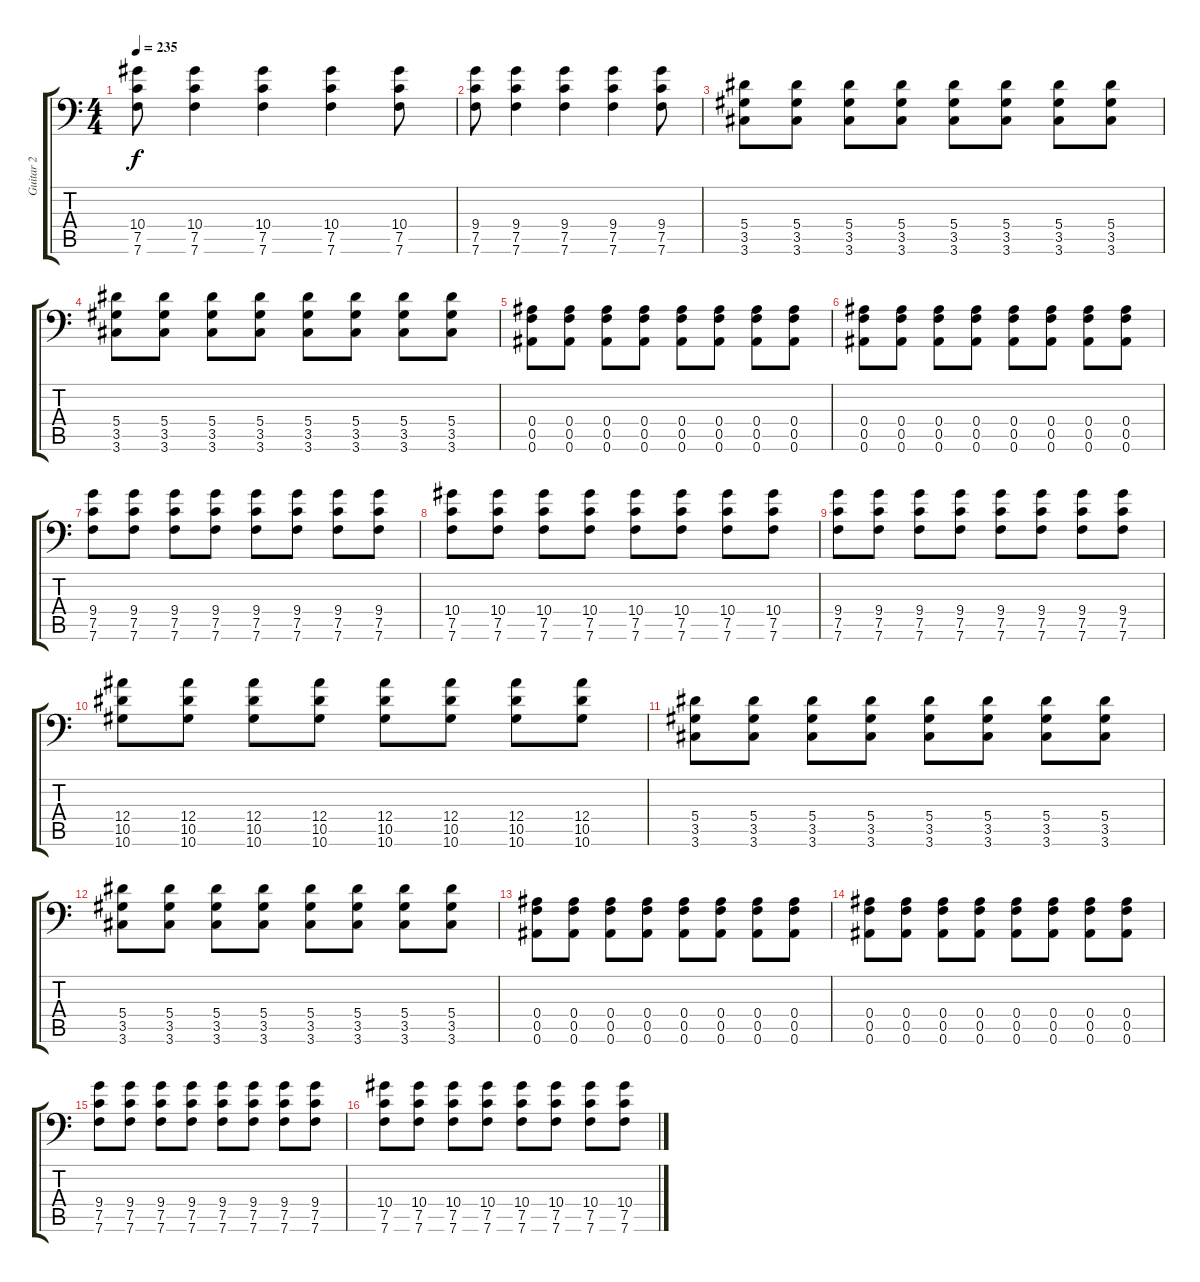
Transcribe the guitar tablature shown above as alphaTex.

\track ("Guitar 2" "Guitar 2") {instrument distortionguitar}
\staff {score tabs}
\tuning (C4 G3 Eb3 Bb2 F2 Bb1) {hide}
\ts (4 4)
\tempo 235
\clef f4
\ks c
(10.4 7.5 7.6).8{dy f} (10.4 7.5 7.6).4 (10.4 7.5 7.6).4 (10.4 7.5 7.6).4 (10.4 7.5 7.6).8 |
(9.4 7.5 7.6).8 (9.4 7.5 7.6).4 (9.4 7.5 7.6).4 (9.4 7.5 7.6).4 (9.4 7.5 7.6).8 |
(5.4 3.5 3.6).8 (5.4 3.5 3.6).8 (5.4 3.5 3.6).8 (5.4 3.5 3.6).8 (5.4 3.5 3.6).8 (5.4 3.5 3.6).8 (5.4 3.5 3.6).8 (5.4 3.5 3.6).8 |
(5.4 3.5 3.6).8 (5.4 3.5 3.6).8 (5.4 3.5 3.6).8 (5.4 3.5 3.6).8 (5.4 3.5 3.6).8 (5.4 3.5 3.6).8 (5.4 3.5 3.6).8 (5.4 3.5 3.6).8 |
(0.4 0.5 0.6).8 (0.4 0.5 0.6).8 (0.4 0.5 0.6).8 (0.4 0.5 0.6).8 (0.4 0.5 0.6).8 (0.4 0.5 0.6).8 (0.4 0.5 0.6).8 (0.4 0.5 0.6).8 |
(0.4 0.5 0.6).8 (0.4 0.5 0.6).8 (0.4 0.5 0.6).8 (0.4 0.5 0.6).8 (0.4 0.5 0.6).8 (0.4 0.5 0.6).8 (0.4 0.5 0.6).8 (0.4 0.5 0.6).8 |
(9.4 7.5 7.6).8 (9.4 7.5 7.6).8 (9.4 7.5 7.6).8 (9.4 7.5 7.6).8 (9.4 7.5 7.6).8 (9.4 7.5 7.6).8 (9.4 7.5 7.6).8 (9.4 7.5 7.6).8 |
(10.4 7.5 7.6).8 (10.4 7.5 7.6).8 (10.4 7.5 7.6).8 (10.4 7.5 7.6).8 (10.4 7.5 7.6).8 (10.4 7.5 7.6).8 (10.4 7.5 7.6).8 (10.4 7.5 7.6).8 |
(9.4 7.5 7.6).8 (9.4 7.5 7.6).8 (9.4 7.5 7.6).8 (9.4 7.5 7.6).8 (9.4 7.5 7.6).8 (9.4 7.5 7.6).8 (9.4 7.5 7.6).8 (9.4 7.5 7.6).8 |
(12.4 10.5 10.6).8 (12.4 10.5 10.6).8 (12.4 10.5 10.6).8 (12.4 10.5 10.6).8 (12.4 10.5 10.6).8 (12.4 10.5 10.6).8 (12.4 10.5 10.6).8 (12.4 10.5 10.6).8 |
(5.4 3.5 3.6).8 (5.4 3.5 3.6).8 (5.4 3.5 3.6).8 (5.4 3.5 3.6).8 (5.4 3.5 3.6).8 (5.4 3.5 3.6).8 (5.4 3.5 3.6).8 (5.4 3.5 3.6).8 |
(5.4 3.5 3.6).8 (5.4 3.5 3.6).8 (5.4 3.5 3.6).8 (5.4 3.5 3.6).8 (5.4 3.5 3.6).8 (5.4 3.5 3.6).8 (5.4 3.5 3.6).8 (5.4 3.5 3.6).8 |
(0.4 0.5 0.6).8 (0.4 0.5 0.6).8 (0.4 0.5 0.6).8 (0.4 0.5 0.6).8 (0.4 0.5 0.6).8 (0.4 0.5 0.6).8 (0.4 0.5 0.6).8 (0.4 0.5 0.6).8 |
(0.4 0.5 0.6).8 (0.4 0.5 0.6).8 (0.4 0.5 0.6).8 (0.4 0.5 0.6).8 (0.4 0.5 0.6).8 (0.4 0.5 0.6).8 (0.4 0.5 0.6).8 (0.4 0.5 0.6).8 |
(9.4 7.5 7.6).8 (9.4 7.5 7.6).8 (9.4 7.5 7.6).8 (9.4 7.5 7.6).8 (9.4 7.5 7.6).8 (9.4 7.5 7.6).8 (9.4 7.5 7.6).8 (9.4 7.5 7.6).8 |
(10.4 7.5 7.6).8 (10.4 7.5 7.6).8 (10.4 7.5 7.6).8 (10.4 7.5 7.6).8 (10.4 7.5 7.6).8 (10.4 7.5 7.6).8 (10.4 7.5 7.6).8 (10.4 7.5 7.6).8
